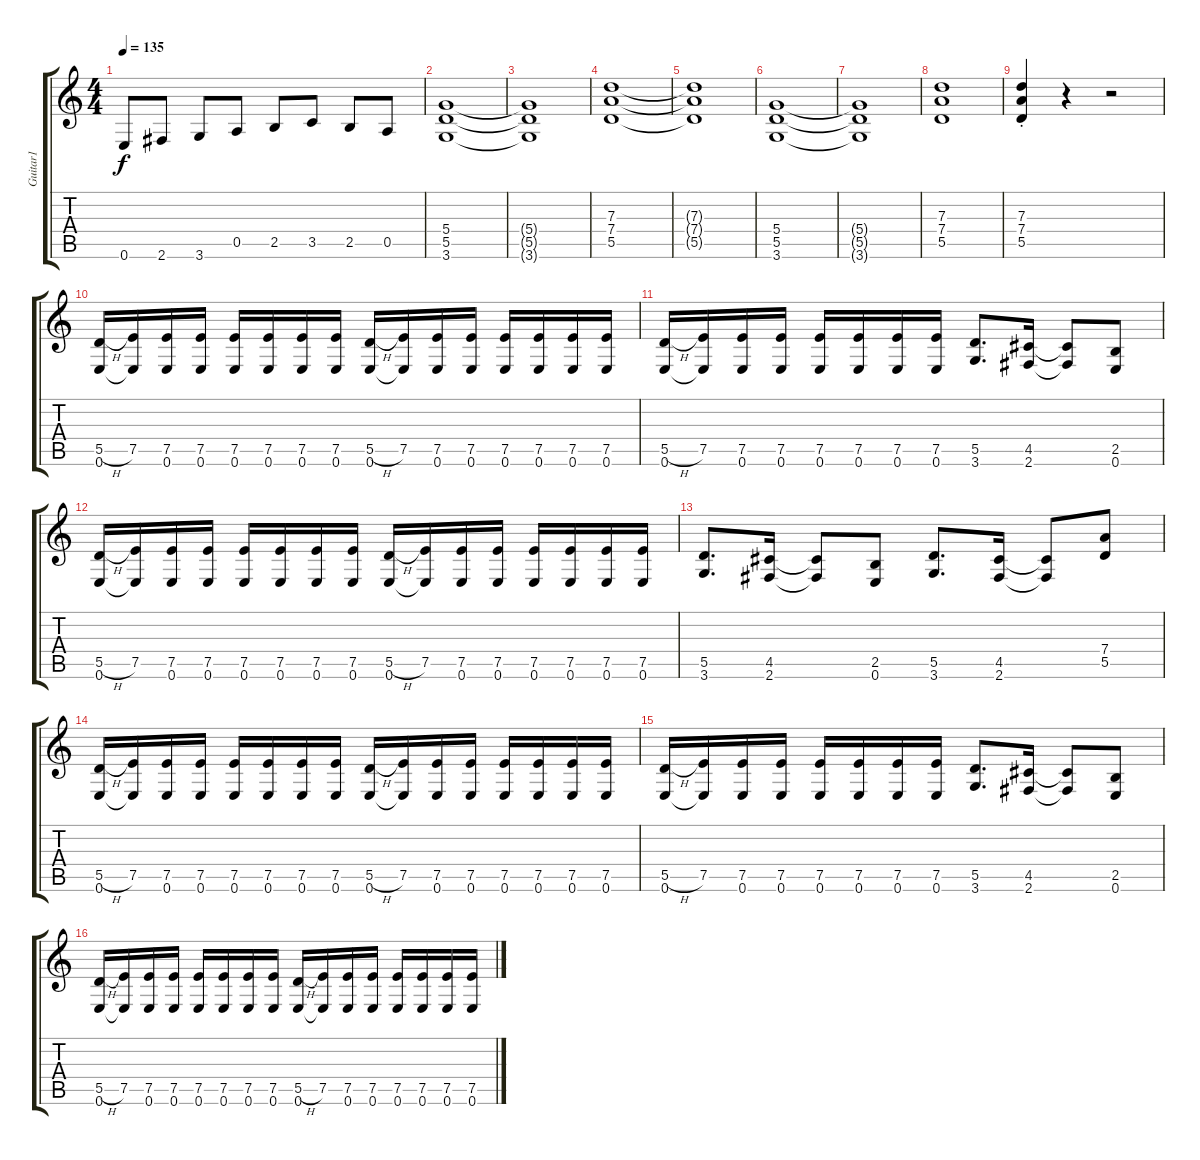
\track ("Guitar1" "Guitar1") {instrument distortionguitar}
\staff {score tabs}
\tuning (E4 B3 G3 D3 A2 E2) {hide}
\ts (4 4)
\tempo 135
\clef g2
\ks c
0.6.8{dy f} 2.6.8 3.6.8 0.5.8 2.5.8 3.5.8 2.5.8 0.5.8 |
(5.4 5.5 3.6).1 |
(5.4{t} 5.5{t} 3.6{t}).1 |
(7.3 7.4 5.5).1 |
(7.3{t} 7.4{t} 5.5{t}).1 |
(5.4 5.5 3.6).1 |
(5.4{t} 5.5{t} 3.6{t}).1 |
(7.3 7.4 5.5).1 |
(7.3{st} 7.4{st} 5.5{st}).4 r.4 r.2 |
(5.5{h} 0.6).16 (7.5 0.6{t}).16 (7.5 0.6).16 (7.5 0.6).16 (7.5 0.6).16 (7.5 0.6).16 (7.5 0.6).16 (7.5 0.6).16 (5.5{h} 0.6).16 (7.5 0.6{t}).16 (7.5 0.6).16 (7.5 0.6).16 (7.5 0.6).16 (7.5 0.6).16 (7.5 0.6).16 (7.5 0.6).16 |
(5.5{h} 0.6).16 (7.5 0.6{t}).16 (7.5 0.6).16 (7.5 0.6).16 (7.5 0.6).16 (7.5 0.6).16 (7.5 0.6).16 (7.5 0.6).16 (5.5 3.6).8{d} (4.5 2.6).16 (4.5{t} 2.6{t}).8 (2.5 0.6).8 |
(5.5{h} 0.6).16 (7.5 0.6{t}).16 (7.5 0.6).16 (7.5 0.6).16 (7.5 0.6).16 (7.5 0.6).16 (7.5 0.6).16 (7.5 0.6).16 (5.5{h} 0.6).16 (7.5 0.6{t}).16 (7.5 0.6).16 (7.5 0.6).16 (7.5 0.6).16 (7.5 0.6).16 (7.5 0.6).16 (7.5 0.6).16 |
(5.5 3.6).8{d} (4.5 2.6).16 (4.5{t} 2.6{t}).8 (2.5 0.6).8 (5.5 3.6).8{d} (4.5 2.6).16 (4.5{t} 2.6{t}).8 (7.4 5.5).8 |
(5.5{h} 0.6).16 (7.5 0.6{t}).16 (7.5 0.6).16 (7.5 0.6).16 (7.5 0.6).16 (7.5 0.6).16 (7.5 0.6).16 (7.5 0.6).16 (5.5{h} 0.6).16 (7.5 0.6{t}).16 (7.5 0.6).16 (7.5 0.6).16 (7.5 0.6).16 (7.5 0.6).16 (7.5 0.6).16 (7.5 0.6).16 |
(5.5{h} 0.6).16 (7.5 0.6{t}).16 (7.5 0.6).16 (7.5 0.6).16 (7.5 0.6).16 (7.5 0.6).16 (7.5 0.6).16 (7.5 0.6).16 (5.5 3.6).8{d} (4.5 2.6).16 (4.5{t} 2.6{t}).8 (2.5 0.6).8 |
(5.5{h} 0.6).16 (7.5 0.6{t}).16 (7.5 0.6).16 (7.5 0.6).16 (7.5 0.6).16 (7.5 0.6).16 (7.5 0.6).16 (7.5 0.6).16 (5.5{h} 0.6).16 (7.5 0.6{t}).16 (7.5 0.6).16 (7.5 0.6).16 (7.5 0.6).16 (7.5 0.6).16 (7.5 0.6).16 (7.5 0.6).16
